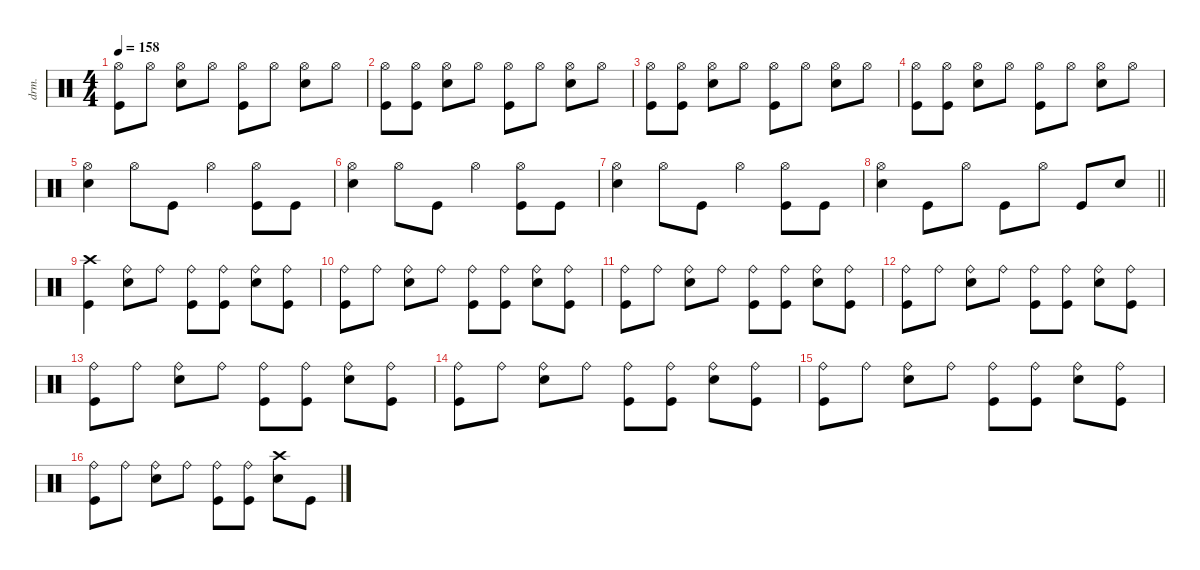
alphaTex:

\defaultSystemsLayout 4
\hideDynamics
\bracketExtendMode nobrackets
\otherSystemsTrackNameOrientation horizontal
\track ("Menza" "drm.") {instrument percussion}
\staff {score}
\articulation defaults
\ts (4 4)
\tempo 158
\clef neutral
\ks c
("Hi-Hat (open)" "Kick (hit)").8{dy f beam Down} "Hi-Hat (open)".8{beam Down} ("Hi-Hat (open)" "Snare (hit) 2").8{beam Down} "Hi-Hat (open)".8{beam Down} ("Hi-Hat (open)" "Kick (hit)").8{beam Down} "Hi-Hat (open)".8{beam Down} ("Hi-Hat (open)" "Snare (hit) 2").8{beam Down} "Hi-Hat (open)".8{beam Down} |
("Hi-Hat (open)" "Kick (hit)").8{beam Down} ("Hi-Hat (open)" "Kick (hit)").8{beam Down} ("Hi-Hat (open)" "Snare (hit) 2").8{beam Down} "Hi-Hat (open)".8{beam Down} ("Hi-Hat (open)" "Kick (hit)").8{beam Down} "Hi-Hat (open)".8{beam Down} ("Hi-Hat (open)" "Snare (hit) 2").8{beam Down} "Hi-Hat (open)".8{beam Down} |
("Hi-Hat (open)" "Kick (hit)").8{beam Down} ("Hi-Hat (open)" "Kick (hit)").8{beam Down} ("Hi-Hat (open)" "Snare (hit) 2").8{beam Down} "Hi-Hat (open)".8{beam Down} ("Hi-Hat (open)" "Kick (hit)").8{beam Down} "Hi-Hat (open)".8{beam Down} ("Hi-Hat (open)" "Snare (hit) 2").8{beam Down} "Hi-Hat (open)".8{beam Down} |
("Hi-Hat (open)" "Kick (hit)").8{beam Down} ("Hi-Hat (open)" "Kick (hit)").8{beam Down} ("Hi-Hat (open)" "Snare (hit) 2").8{beam Down} "Hi-Hat (open)".8{beam Down} ("Hi-Hat (open)" "Kick (hit)").8{beam Down} "Hi-Hat (open)".8{beam Down} ("Hi-Hat (open)" "Snare (hit) 2").8{beam Down} "Hi-Hat (open)".8{beam Down} |
("Hi-Hat (open)" "Snare (hit) 2").4{beam Down} "Hi-Hat (open)".8{beam Down} "Kick (hit)".8{beam Down} "Hi-Hat (open)".4{beam Down} ("Hi-Hat (open)" "Kick (hit)").8{beam Down} "Kick (hit)".8{beam Down} |
("Hi-Hat (open)" "Snare (hit) 2").4{beam Down} "Hi-Hat (open)".8{beam Down} "Kick (hit)".8{beam Down} "Hi-Hat (open)".4{beam Down} ("Hi-Hat (open)" "Kick (hit)").8{beam Down} "Kick (hit)".8{beam Down} |
("Hi-Hat (open)" "Snare (hit) 2").4{beam Down} "Hi-Hat (open)".8{beam Down} "Kick (hit)".8{beam Down} "Hi-Hat (open)".4{beam Down} ("Hi-Hat (open)" "Kick (hit)").8{beam Down} "Kick (hit)".8{beam Down} |
\barLineRight lightlight
("Hi-Hat (open)" "Snare (hit) 2").4{beam Down} "Kick (hit)".8{beam Down} "Hi-Hat (open)".8{beam Down} "Kick (hit)".8{beam Down} "Hi-Hat (open)".8{beam Down} "Kick (hit)".8{beam Up} "Snare (hit) 2".8{beam Up} |
("Crash high (hit)" "Kick (hit)").4{beam Down} ("Ride (bell)" "Snare (hit) 2").8{beam Down} "Ride (bell)".8{beam Down} ("Ride (bell)" "Kick (hit)").8{beam Down} ("Ride (bell)" "Kick (hit)").8{beam Down} ("Ride (bell)" "Snare (hit) 2").8{beam Down} ("Ride (bell)" "Kick (hit)").8{beam Down} |
("Ride (bell)" "Kick (hit)").8{beam Down} "Ride (bell)".8{beam Down} ("Ride (bell)" "Snare (hit) 2").8{beam Down} "Ride (bell)".8{beam Down} ("Ride (bell)" "Kick (hit)").8{beam Down} ("Ride (bell)" "Kick (hit)").8{beam Down} ("Ride (bell)" "Snare (hit) 2").8{beam Down} ("Ride (bell)" "Kick (hit)").8{beam Down} |
("Ride (bell)" "Kick (hit)").8{beam Down} "Ride (bell)".8{beam Down} ("Ride (bell)" "Snare (hit) 2").8{beam Down} "Ride (bell)".8{beam Down} ("Ride (bell)" "Kick (hit)").8{beam Down} ("Ride (bell)" "Kick (hit)").8{beam Down} ("Ride (bell)" "Snare (hit) 2").8{beam Down} ("Ride (bell)" "Kick (hit)").8{beam Down} |
("Ride (bell)" "Kick (hit)").8{beam Down} "Ride (bell)".8{beam Down} ("Ride (bell)" "Snare (hit) 2").8{beam Down} "Ride (bell)".8{beam Down} ("Ride (bell)" "Kick (hit)").8{beam Down} ("Ride (bell)" "Kick (hit)").8{beam Down} ("Ride (bell)" "Snare (hit) 2").8{beam Down} ("Ride (bell)" "Kick (hit)").8{beam Down} |
("Ride (bell)" "Kick (hit)").8{beam Down} "Ride (bell)".8{beam Down} ("Ride (bell)" "Snare (hit) 2").8{beam Down} "Ride (bell)".8{beam Down} ("Ride (bell)" "Kick (hit)").8{beam Down} ("Ride (bell)" "Kick (hit)").8{beam Down} ("Ride (bell)" "Snare (hit) 2").8{beam Down} ("Ride (bell)" "Kick (hit)").8{beam Down} |
("Ride (bell)" "Kick (hit)").8{beam Down} "Ride (bell)".8{beam Down} ("Ride (bell)" "Snare (hit) 2").8{beam Down} "Ride (bell)".8{beam Down} ("Ride (bell)" "Kick (hit)").8{beam Down} ("Ride (bell)" "Kick (hit)").8{beam Down} ("Ride (bell)" "Snare (hit) 2").8{beam Down} ("Ride (bell)" "Kick (hit)").8{beam Down} |
("Ride (bell)" "Kick (hit)").8{beam Down} "Ride (bell)".8{beam Down} ("Ride (bell)" "Snare (hit) 2").8{beam Down} "Ride (bell)".8{beam Down} ("Ride (bell)" "Kick (hit)").8{beam Down} ("Ride (bell)" "Kick (hit)").8{beam Down} ("Ride (bell)" "Snare (hit) 2").8{beam Down} ("Ride (bell)" "Kick (hit)").8{beam Down} |
("Ride (bell)" "Kick (hit)").8{beam Down} "Ride (bell)".8{beam Down} ("Ride (bell)" "Snare (hit) 2").8{beam Down} "Ride (bell)".8{beam Down} ("Ride (bell)" "Kick (hit)").8{beam Down} ("Ride (bell)" "Kick (hit)").8{beam Down} ("Crash high (hit)" "Snare (hit) 2").8{beam Down} "Kick (hit)".8{beam Down}
